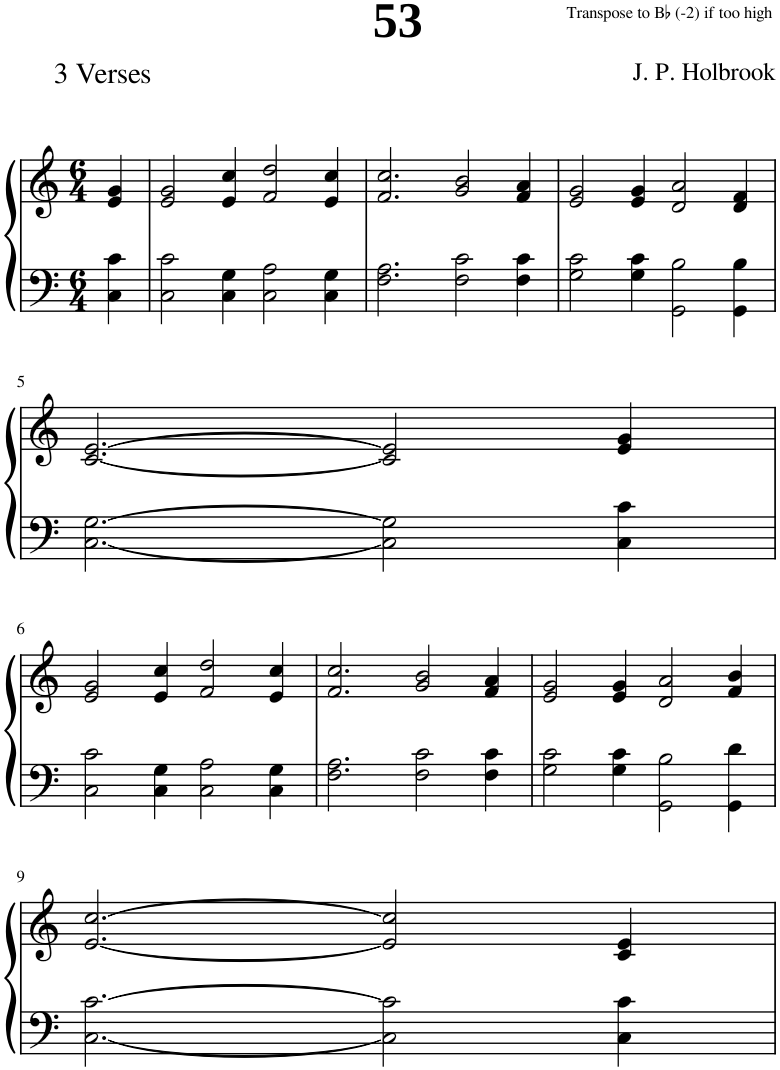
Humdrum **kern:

**kern	**kern
*part1	*part1
*staff2	*staff1
*I"Piano	*
*I'Pno.	*
*clefF4	*clefG2
*k[]	*k[]
*M6/4	*M6/4
=1	=1
4C\ 4c\	4e/ 4g/
=2	=2
2C\ 2c\	2e/ 2g/
4C\ 4G\	4e/ 4cc/
2C\ 2A\	2f/ 2dd/
4C\ 4G\	4e/ 4cc/
=3	=3
2.F\ 2.A\	2.f/ 2.cc/
2F\ 2c\	2g/ 2b/
4F\ 4c\	4f/ 4a/
=4	=4
2G\ 2c\	2e/ 2g/
4G\ 4c\	4e/ 4g/
2GG\ 2B\	2d/ 2a/
4GG\ 4B\	4d/ 4f/
!!LO:LB:g=z
=5	=5
[2.C\ [2.G\	[2.c/ [2.e/
2C\] 2G\]	2c/] 2e/]
4C\ 4c\	4e/ 4g/
!!LO:LB:g=z
=6	=6
2C\ 2c\	2e/ 2g/
4C\ 4G\	4e/ 4cc/
2C\ 2A\	2f/ 2dd/
4C\ 4G\	4e/ 4cc/
=7	=7
2.F\ 2.A\	2.f/ 2.cc/
2F\ 2c\	2g/ 2b/
4F\ 4c\	4f/ 4a/
=8	=8
2G\ 2c\	2e/ 2g/
4G\ 4c\	4e/ 4g/
2GG\ 2B\	2d/ 2a/
4GG\ 4d\	4f/ 4b/
!!LO:LB:g=z
=9	=9
[2.C\ [2.c\	[2.e/ [2.cc/
2C\] 2c\]	2e/] 2cc/]
4C\ 4c\	4c/ 4e/
=	=
*-	*-
